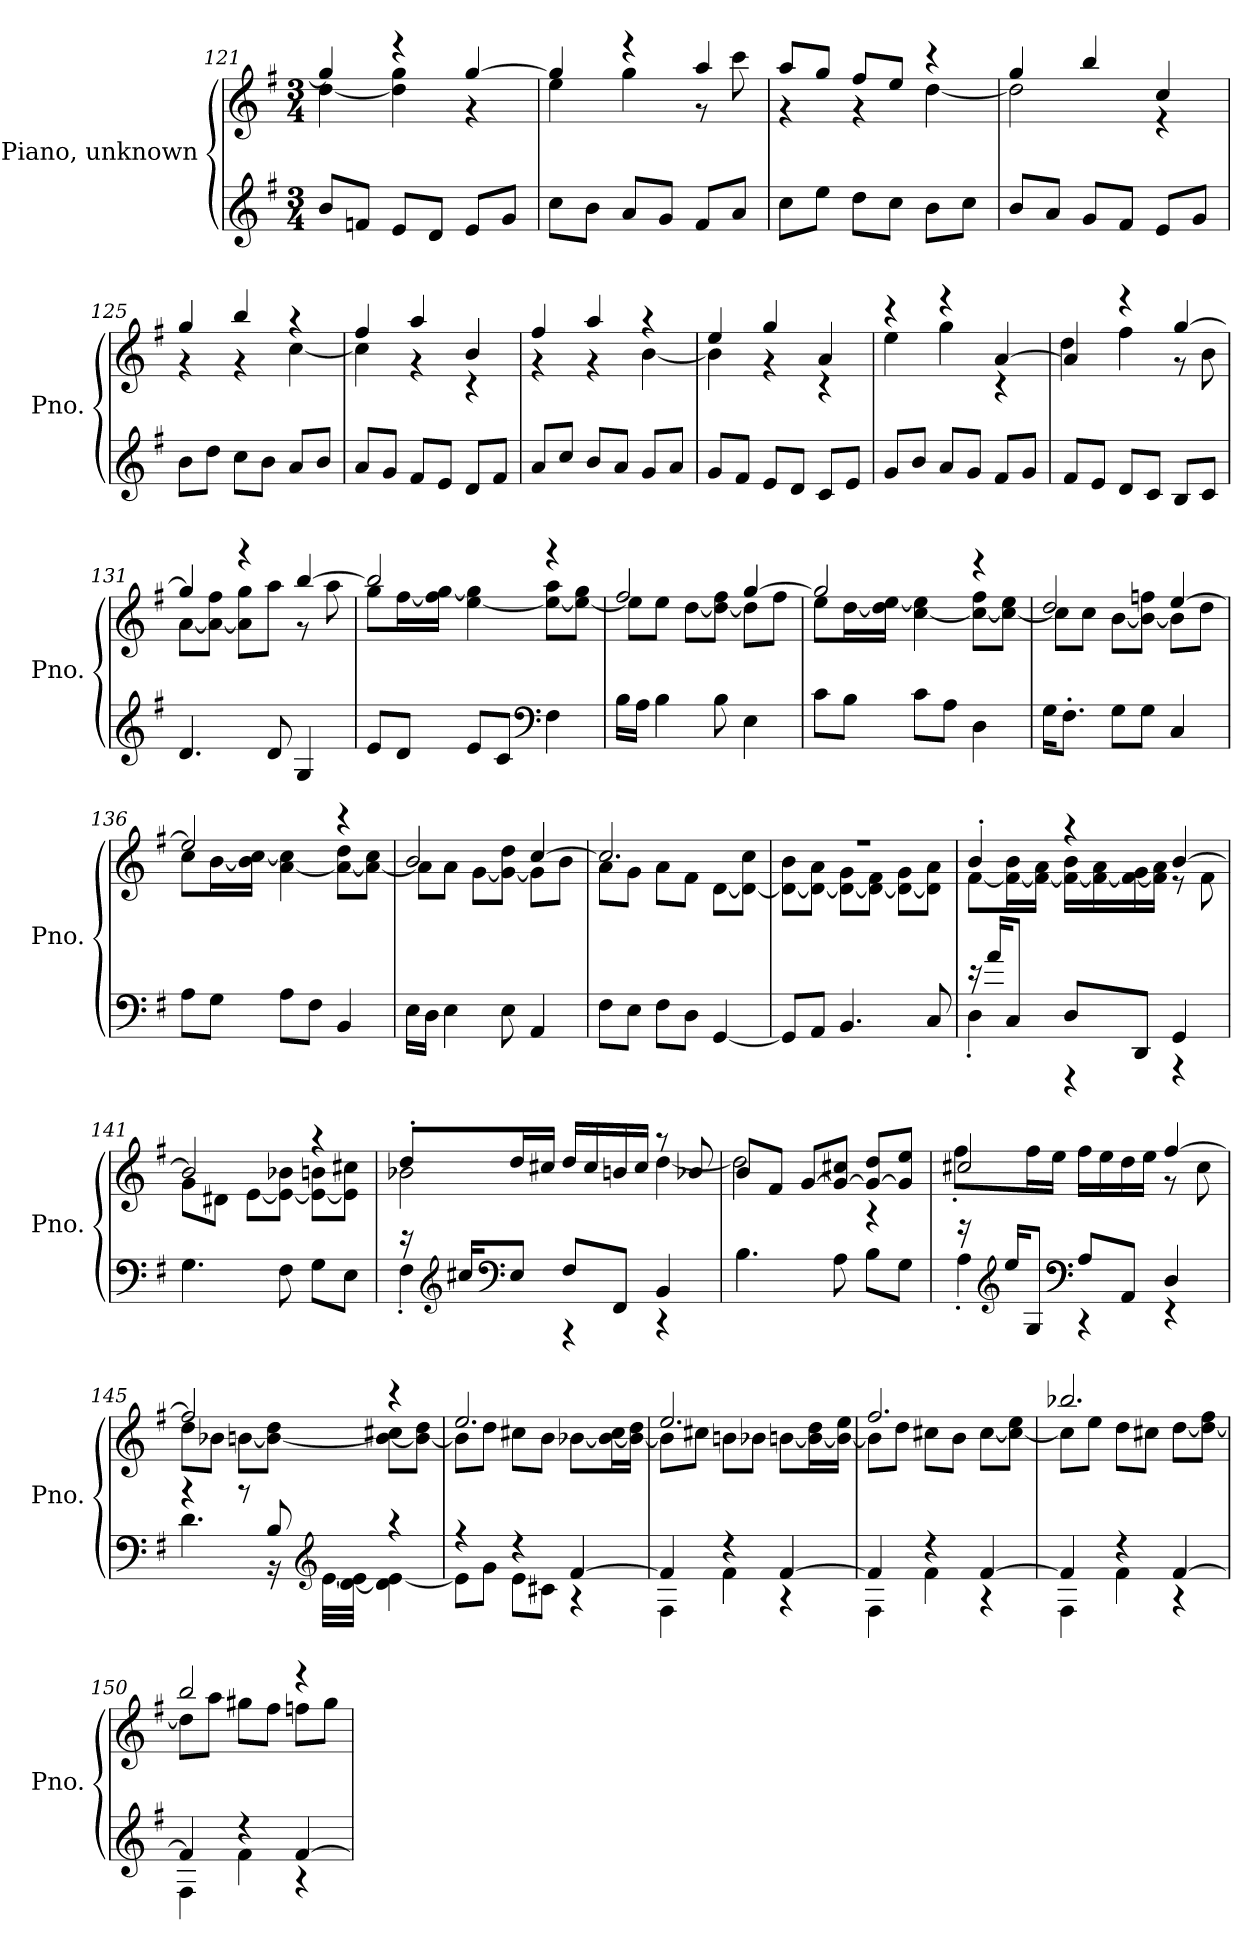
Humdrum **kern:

**kern	**kern
*part1	*part1
*staff2	*staff1
*I"Piano, unknown	*
*I'Pno.	*
!!LO:LB:g=z
*clefG2	*clefG2
*k[f#]	*k[f#]
*M3/4	*M3/4
=121	=121
*	*^
8b/L	4gg/]	[4dd\
8fn/J	.	.
8e/L	4r	4dd\] 4gg\
8d/J	.	.
8e/L	[4gg/	4r
8g/J	.	.
=122	=122	=122
8cc\L	4gg/]	4ee\
8b\J	.	.
8a/L	4r	4gg\
8g/J	.	.
8f#/L	4aa/	8r
8a/J	.	8ccc\
=123	=123	=123
8cc\L	8aa/L	4r
8ee\J	8gg/J	.
8dd\L	8ff#/L	4r
8cc\J	8ee/J	.
8b\L	4r	[4dd\
8cc\J	.	.
=124	=124	=124
8b/L	4gg/	2dd\]
8a/J	.	.
8g/L	4bb/	.
8f#/J	.	.
8e/L	4cc/	4r
8g/J	.	.
=125	=125	=125
8b\L	4gg/	4r
8dd\J	.	.
8cc\L	4bb/	4r
8b\J	.	.
8a/L	4r	[4cc\
8b/J	.	.
=126	=126	=126
8a/L	4ff#/	4cc\]
8g/J	.	.
8f#/L	4aa/	4r
8e/J	.	.
8d/L	4b/	4r
8f#/J	.	.
!!LO:LB:g=z	!!
=127	=127	=127
8a/L	4ff#/	4r
8cc/J	.	.
8b/L	4aa/	4r
8a/J	.	.
8g/L	4r	[4b\
8a/J	.	.
=128	=128	=128
8g/L	4ee/	4b\]
8f#/J	.	.
8e/L	4gg/	4r
8d/J	.	.
8c/L	4a/	4r
8e/J	.	.
=129	=129	=129
8g/L	4r	4ee\
8b/J	.	.
8a/L	4r	4gg\
8g/J	.	.
8f#/L	[4a/	4r
8g/J	.	.
=130	=130	=130
8f#/L	4a/]	4dd\
8e/J	.	.
8d/L	4r	4ff#\
8c/J	.	.
8B/L	[4gg/	8r
8c/J	.	8b\
=131	=131	=131
4.d/	4gg/]	[8a\L
.	.	8a\_ 8ff#\J
.	4r	8a\] 8gg\L
8d/	.	8aa\J
4G/	[4bb/	8r
.	.	8aa\
!!LO:LB:g=z	!!
=132	=132	=132
8e/L	2bb/]	8gg\L
8d/J	.	[16ff#\L
.	.	16ff#\] [16gg\JJ
8e/L	.	[4ee\ 4gg\]
8c/J	.	.
*clefF4	*	*
4F#\	4r	8ee\_ 8aa\L
.	.	8ee\_ 8gg\J
=133	=133	=133
16B\LL	2ff#/	8ee\L]
16A\JJ	.	.
4B\	.	8ee\J
.	.	[8dd\L
8B\	.	8dd\_ 8ff#\J
4E\	[4gg/	8dd\L]
.	.	8ff#\J
=134	=134	=134
8c\L	2gg/]	8ee\L
8B\J	.	[16dd\L
.	.	16dd\] [16ee\JJ
8c\L	.	[4cc\ 4ee\]
8A\J	.	.
4D\	4r	8cc\_ 8ff#\L
.	.	8cc\_ 8ee\J
=135	=135	=135
16G\KL	2dd/	8cc\L]
8.F#'\J	.	.
.	.	8cc\J
8G\L	.	[8b\L
8G\J	.	8b\_ 8ffn\J
4C/	[4ee/	8b\L]
.	.	8dd\J
!!LO:LB:g=z	!!
=136	=136	=136
8A\L	2ee/]	8cc\L
8G\J	.	[16b\L
.	.	16b\] [16cc\JJ
8A\L	.	[4a\ 4cc\]
8F#\J	.	.
4BB/	4r	8a\_ 8dd\L
.	.	8a\_ 8cc\J
=137	=137	=137
16E\LL	2b/	8a\L]
16D\JJ	.	.
4E\	.	8a\J
.	.	[8g\L
8E\	.	8g\_ 8dd\J
4AA/	[4cc/	8g\L]
.	.	8b\J
=138	=138	=138
8F#\L	2.cc/]	8a\L
8E\J	.	8g\J
8F#\L	.	8a\L
8D\J	.	8f#\J
[4GG/	.	[8d\L
.	.	8d\_ 8cc\J
=139	=139	=139
8GG/L]	2.r	8d\_ 8b\L
8AA/J	.	8d\_ 8a\J
4.BB/	.	8d\_ 8g\L
.	.	8d\_ 8f#\J
.	.	8d\_ 8g\L
8C/	.	8d\] 8a\J
!!LO:LB:g=z	!!
=140	=140	=140
*^	*	*
16r	4D'\	4b'/	[8f#\L
16a/KL	.	.	.
8C/J	.	.	16f#\_ 16b\L
.	.	.	16f#\_ 16a\JJ
8D/L	4r	4r	16f#\_ 16b\LL
.	.	.	16f#\_ 16a\
8DD/J	.	.	16f#\_ 16g\
.	.	.	16f#\] 16a\JJ
4GG/	4r	[4b/	8r
.	.	.	8f#\
*v	*v	*	*
=141	=141	=141
4.G\	2b/]	8g\L
.	.	8d#X\J
.	.	[8e\L
8F#\	.	8e\_ 8b-X\J
8G\L	4r	8e\_ 8bn\L
8E\J	.	8e\] 8cc#X\J
=142	=142	=142
*^	*	*
16r	4F#'\	8dd'/L	2b-X\
*clefG2	*	*	*
16cc#X/KL	.	.	.
*clefF4	*	*	*
8E/J	.	16dd/L	.
.	.	16cc#X/JJ	.
8F#/L	4r	16dd/LL	.
.	.	16cc#/	.
8FF#/J	.	16bn/	.
.	.	16cc#/JJ	.
4BB/	4r	8r	[4dd\
.	.	8b-X/	.
*v	*v	*	*
!!LO:PB:g=z	!!
=143	=143	=143
4.B\	8b/L	2dd\]
.	8f#/J	.
.	[8g/L	.
8A\	8g/_ 8cc#X/J	.
8B\L	8g/_ 8dd/L	4r
8G\J	8g/] 8ee/J	.
=144	=144	=144
*^	*	*
16r	4A'\	2cc#X/	8ff#'\L
*clefG2	*	*	*
16ee/KL	.	.	.
8G/J	.	.	16ff#\L
.	.	.	16ee\JJ
*clefF4	*	*	*
8A/L	4r	.	16ff#\LL
.	.	.	16ee\
8AA/J	.	.	16dd\
.	.	.	16ee\JJ
4D/	4r	[4ff#/	8r
.	.	.	8cc#\
=145	=145	=145	=145
4r	4.d\	2ff#/]	8dd\L
.	.	.	8b-X\J
8r	.	.	[8bn\L
8B/	16r	.	8b\_ 8dd\J
*clefG2	*	*	*
.	[32e\LLL	.	.
.	[32d\ 32e\]JJJ	.	.
4r	4d\] [4e\	4r	8b\_ 8cc#X\L
.	.	.	8b\_ 8dd\J
!!LO:LB:g=z	!!
=146	=146	=146	=146
4r	8e\L]	2.ee/	8b\L]
.	8g\J	.	8dd\J
4r	8e\L	.	8cc#X\L
.	8c#X\J	.	8b\J
[4f#/	4r	.	[8b-X\L
.	.	.	16b-\_ 16cc#\L
.	.	.	16b-\_ 16dd\JJ
=147	=147	=147	=147
4f#/]	4F#\	2.ee/	8b-\L]
.	.	.	8cc#X\J
4r	4f#\	.	8bn\L
.	.	.	8b-X\J
[4f#/	4r	.	[8bn\L
.	.	.	16b\_ 16dd\L
.	.	.	16b\_ 16ee\JJ
=148	=148	=148	=148
4f#/]	4F#\	2.ff#/	8b\L]
.	.	.	8dd\J
4r	4f#\	.	8cc#X\L
.	.	.	8b\J
[4f#/	4r	.	[8cc#\L
.	.	.	8cc#\_ 8ee\J
=149	=149	=149	=149
4f#/]	4F#\	2.bb-X/	8cc#\L]
.	.	.	8ee\J
4r	4f#\	.	8dd\L
.	.	.	8cc#X\J
[4f#/	4r	.	[8dd\L
.	.	.	8dd\_ 8ff#\J
!!LO:LB:g=z	!!
=150	=150	=150	=150
4f#/]	4F#\	2bb/	8dd\L]
.	.	.	8aa\J
4r	4f#\	.	8gg#X\L
.	.	.	8ff#\J
[4f#/	4r	4r	8ffn\L
.	.	.	8gg#\J
*v	*v	*	*
*	*v	*v
=	=
*-	*-
